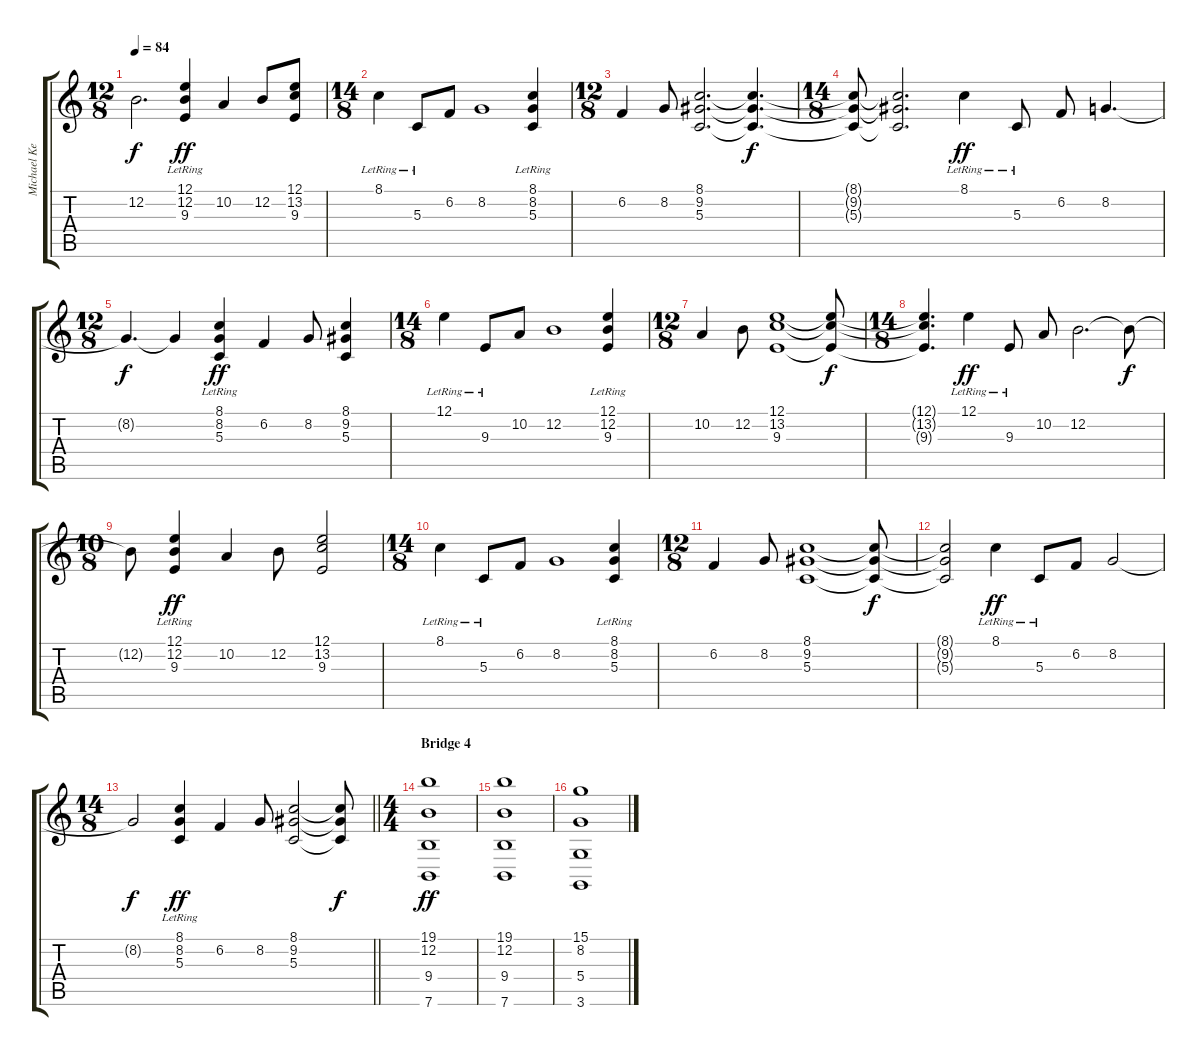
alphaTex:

\track ("Michael Kenny" "Michael Ke") {instrument choiraahs}
\staff {score tabs}
\tuning (E4 B3 G3 D3 A2 E2) {hide}
\ts (12 8)
\tempo 84
\clef g2
\ks c
12.2{t}.2{d dy f} (12.1{lr} 12.2 9.3{lr}).4{dy ff} 10.2.4 12.2.8 (12.1 13.2 9.3).8 |
\ts (14 8)
8.1{lr}.4 5.3{lr}.8 6.2.8 8.2.1 (8.1{lr} 8.2 5.3{lr}).4 |
\ts (12 8)
6.2.4 8.2.8 (8.1 9.2 5.3).2{d} (8.1{t} 9.2{t} 5.3{t}).4{d dy f} |
\ts (14 8)
(8.1{t} 9.2{t} 5.3{t}).8 (8.1{t} 9.2{t} 5.3{t}).2{d} 8.1{lr}.4{dy ff} 5.3{lr}.8 6.2.8 8.2.4{d} |
\ts (12 8)
8.2{t}.4{d dy f} 8.2{t}.4 (8.1{lr} 8.2 5.3{lr}).4{dy ff} 6.2.4 8.2.8 (8.1 9.2 5.3).4 |
\ts (14 8)
12.1{lr}.4 9.3{lr}.8 10.2.8 12.2.1 (12.1{lr} 12.2 9.3{lr}).4 |
\ts (12 8)
10.2.4 12.2.8 (12.1 13.2 9.3).1 (12.1{t} 13.2{t} 9.3{t}).8{dy f} |
\ts (14 8)
(12.1{t} 13.2{t} 9.3{t}).4{d} 12.1{lr}.4{dy ff} 9.3{lr}.8 10.2.8 12.2.2{d} 12.2{t}.8{dy f} |
\ts (10 8)
12.2{t}.8 (12.1{lr} 12.2 9.3{lr}).4{dy ff} 10.2.4 12.2.8 (12.1 13.2 9.3).2 |
\ts (14 8)
8.1{lr}.4 5.3{lr}.8 6.2.8 8.2.1 (8.1{lr} 8.2 5.3{lr}).4 |
\ts (12 8)
6.2.4 8.2.8 (8.1 9.2 5.3).1 (8.1{t} 9.2{t} 5.3{t}).8{dy f} |
(8.1{t} 9.2{t} 5.3{t}).2 8.1{lr}.4{dy ff} 5.3{lr}.8 6.2.8 8.2.2 |
\ts (14 8)
\barLineRight lightlight
8.2{t}.2{dy f} (8.1{lr} 8.2 5.3{lr}).4{dy ff} 6.2.4 8.2.8 (8.1 9.2 5.3).2 (8.1{t} 9.2{t} 5.3{t}).8{dy f} |
\ts (4 4)
\section ("" "Bridge 4")
(19.1 12.2 9.4 7.6).1{dy ff instrument choiraahs} |
(19.1 12.2 9.4 7.6).1 |
(15.1 8.2 5.4 3.6).1
